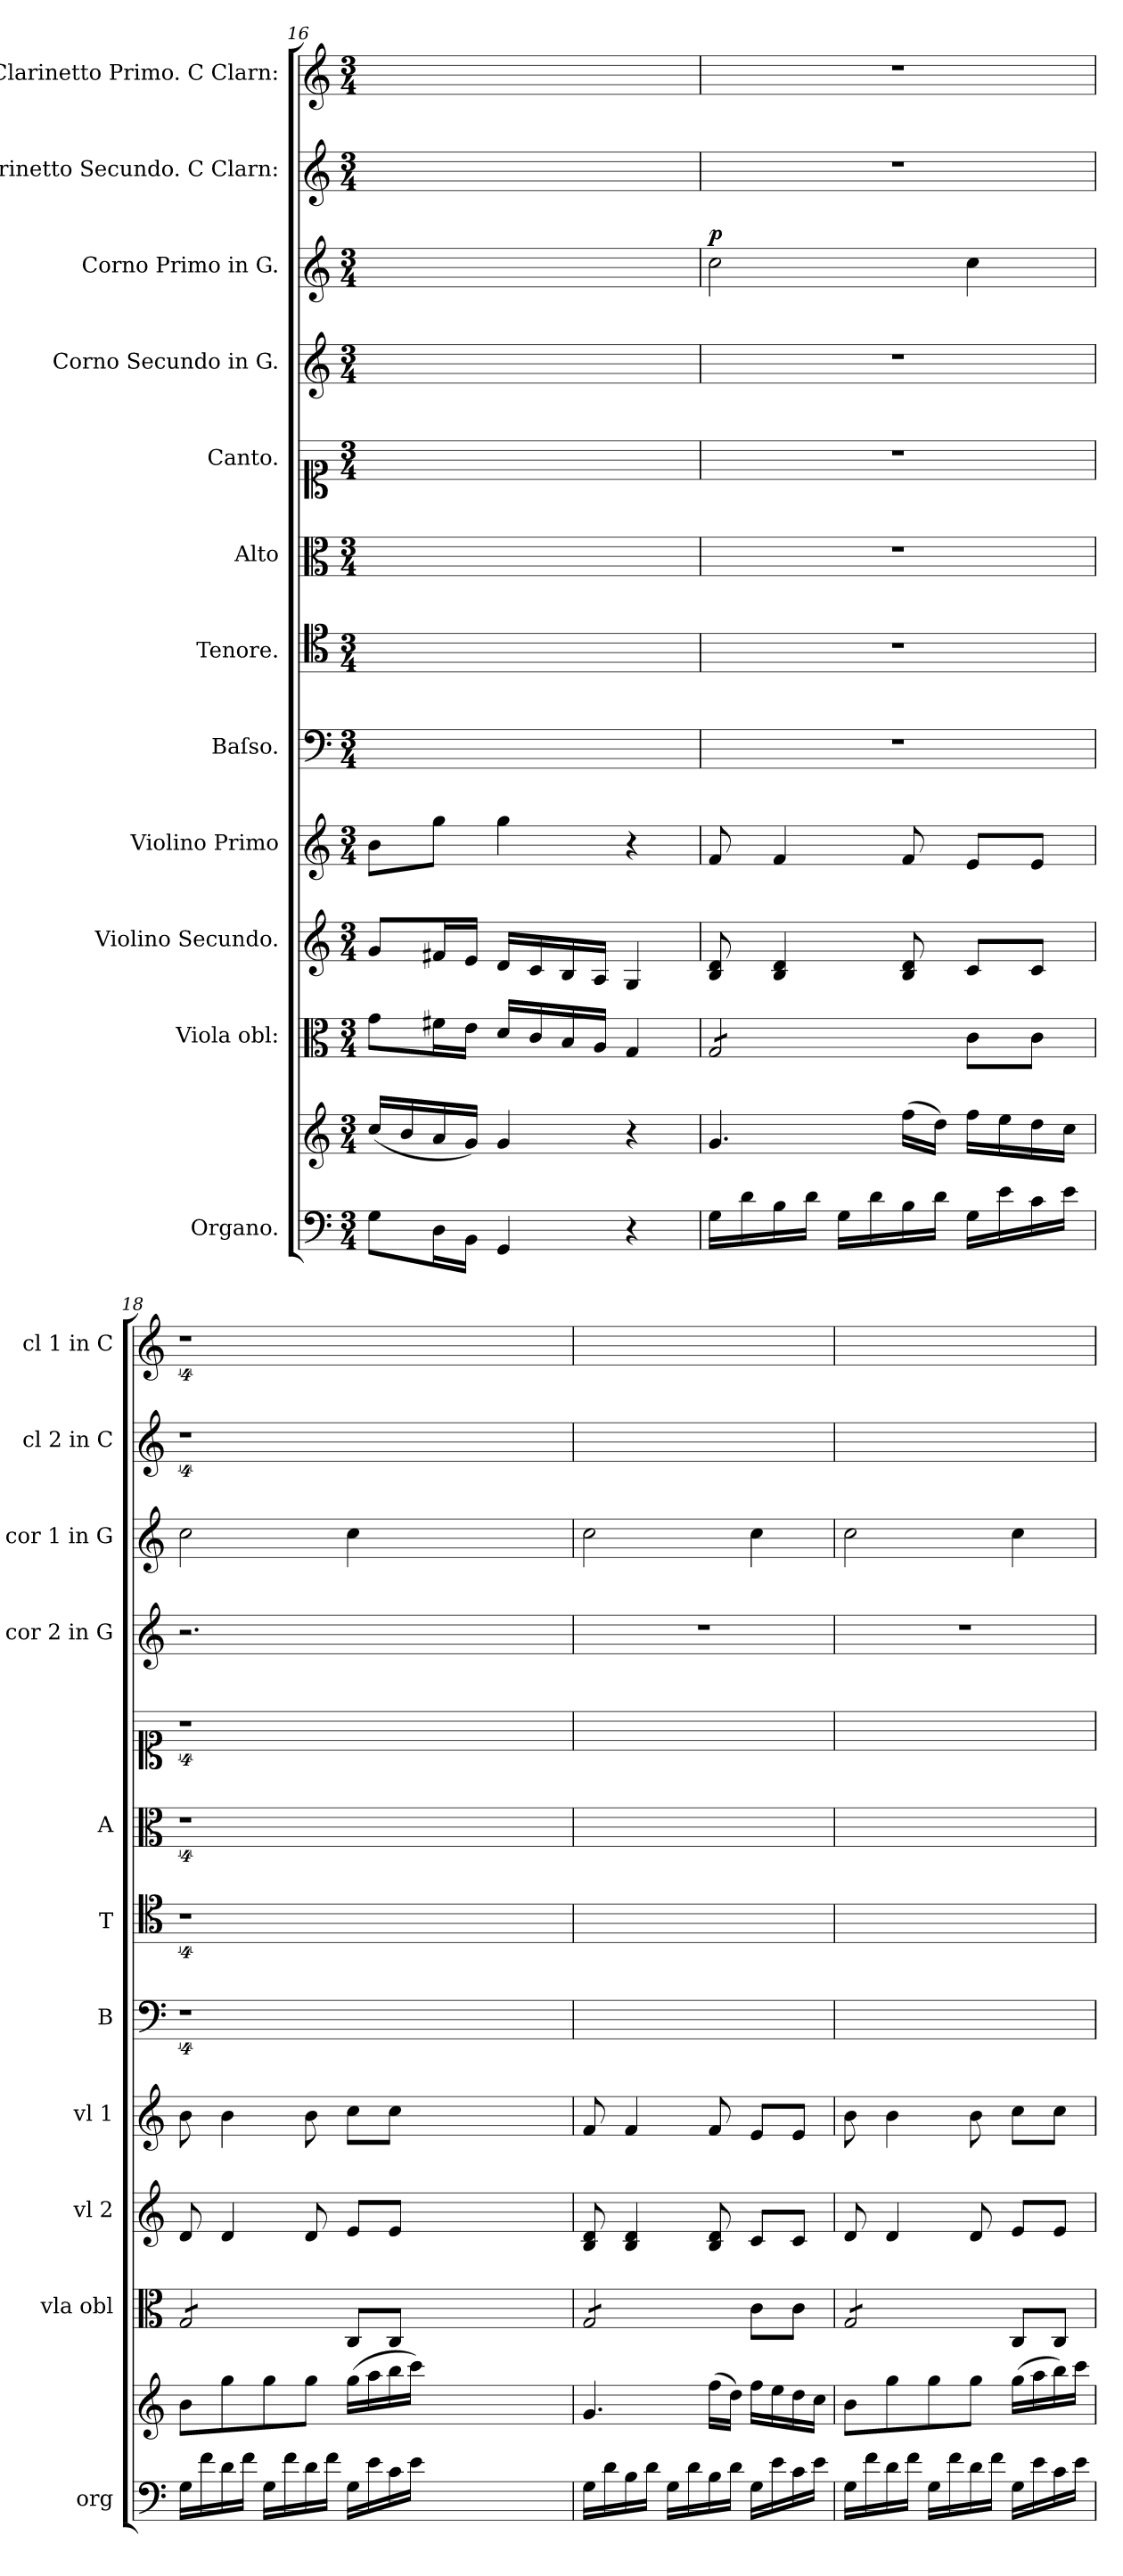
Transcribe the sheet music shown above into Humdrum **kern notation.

**kern	**kern	**kern	**kern	**kern	**kern	**kern	**kern	**kern	**kern	**kern	**dynam	**kern	**kern
*part12	*part12	*part11	*part10	*part9	*part8	*part7	*part6	*part5	*part4	*part3	*part3	*part2	*part1
*staff13	*staff12	*staff11	*staff10	*staff9	*staff8	*staff7	*staff6	*staff5	*staff4	*staff3	*staff3	*staff2	*staff1
*I"Organo.	*	*I"Viola obl:	*I"Violino Secundo.	*I"Violino Primo	*I"Baſso.	*I"Tenore.	*I"Alto	*I"Canto.	*I"Corno Secundo in G.	*I"Corno Primo in G.	*	*I"Clarinetto Secundo. C Clarn:	*I"Clarinetto Primo. C Clarn:
*I'org	*	*I'vla obl	*I'vl 2	*I'vl 1	*I'B	*I'T	*I'A	*	*I'cor 2 in G	*I'cor 1 in G	*	*I'cl 2 in C	*I'cl 1 in C
*clefF4	*clefG2	*clefC3	*clefG2	*clefG2	*clefF4	*clefC4	*clefC3	*clefC1	*clefG2	*clefG2	*	*clefG2	*clefG2
*	*	*	*	*	*	*	*	*	*ITrd-4c-7	*ITrd-4c-7	*	*	*
*k[]	*k[]	*k[]	*k[]	*k[]	*k[]	*k[]	*k[]	*k[]	*	*	*	*k[]	*k[]
*C:	*C:	*C:	*C:	*C:	*C:	*C:	*C:	*C:	*	*	*	*C:	*C:
*M3/4	*M3/4	*M3/4	*M3/4	*M3/4	*M3/4	*M3/4	*M3/4	*M3/4	*M3/4	*M3/4	*	*M3/4	*M3/4
=16	=16	=16	=16	=16	=16	=16	=16	=16	=16	=16	=16	=16	=16
8G\L	(16cc/LL	8g\L	8g/L	8b\L	2.ryy	2.ryy	2.ryy	2.ryy	2.ryy	2.ryy	.	2.ryy	2.ryy
.	16b/	.	.	.	.	.	.	.	.	.	.	.	.
16D\L	16a/	16f#X\L	16f#X/L	8gg\J	.	.	.	.	.	.	.	.	.
16BB\JJ	16g/JJ)	16e\JJ	16e/JJ	.	.	.	.	.	.	.	.	.	.
4GG/	4g/	16d/LL	16d/LL	4gg\	.	.	.	.	.	.	.	.	.
.	.	16c/	16c/	.	.	.	.	.	.	.	.	.	.
.	.	16B/	16B/	.	.	.	.	.	.	.	.	.	.
.	.	16A/JJ	16A/JJ	.	.	.	.	.	.	.	.	.	.
4r	4r	4G/	4G/	4r	.	.	.	.	.	.	.	.	.
=17	=17	=17	=17	=17	=17	=17	=17	=17	=17	=17	=17	=17	=17
!	!	!	!	!	!	!	!	!	!	!	!LO:DY:a	!	!
*	*	*tremolo	*	*	*	*	*	*	*	*	*	*	*
16G\LL	4.g/	8G/L	8B/ 8d/	8f/	2.r	2.r	2.r	2.r	2.r	2gg\	p.	2.r	2.r
16d\	.	.	.	.	.	.	.	.	.	.	.	.	.
16B\	.	8G/	4B/ 4d/	4f/	.	.	.	.	.	.	.	.	.
16d\JJ	.	.	.	.	.	.	.	.	.	.	.	.	.
16G\LL	.	8G/	.	.	.	.	.	.	.	.	.	.	.
16d\	.	.	.	.	.	.	.	.	.	.	.	.	.
16B\	(16ff\LL	8G/J	8B/ 8d/	8f/	.	.	.	.	.	.	.	.	.
*	*	*Xtremolo	*	*	*	*	*	*	*	*	*	*	*
16d\JJ	16dd\JJ)	.	.	.	.	.	.	.	.	.	.	.	.
16G\LL	16ff\LL	8c\L	8c/L	8e/L	.	.	.	.	.	4gg\	.	.	.
16e\	16ee\	.	.	.	.	.	.	.	.	.	.	.	.
16c\	16dd\	8c\J	8c/J	8e/J	.	.	.	.	.	.	.	.	.
16e\JJ	16cc\JJ	.	.	.	.	.	.	.	.	.	.	.	.
=18	=18	=18	=18	=18	=18	=18	=18	=18	=18	=18	=18	=18	=18
*	*	*tremolo	*	*	*	*	*	*	*	*	*	*	*
16G\LL	8b\L	8G/L	8d/	8b\	4%9r	4%9r	4%9r	4%9r	2.r	2gg\	.	4%9r	4%9r
16f\	.	.	.	.	.	.	.	.	.	.	.	.	.
16d\	8gg\	8G/	4d/	4b\	.	.	.	.	.	.	.	.	.
16f\JJ	.	.	.	.	.	.	.	.	.	.	.	.	.
16G\LL	8gg\	8G/	.	.	.	.	.	.	.	.	.	.	.
16f\	.	.	.	.	.	.	.	.	.	.	.	.	.
16d\	8gg\J	8G/J	8d/	8b\	.	.	.	.	.	.	.	.	.
*	*	*Xtremolo	*	*	*	*	*	*	*	*	*	*	*
16f\JJ	.	.	.	.	.	.	.	.	.	.	.	.	.
16G\LL	(16gg\LL	8C/L	8e/L	8cc\L	.	.	.	.	.	4gg\	.	.	.
16e\	16aa\	.	.	.	.	.	.	.	.	.	.	.	.
16c\	16bb\	8C/J	8e/J	8cc\J	.	.	.	.	.	.	.	.	.
16e\JJ	16ccc\JJ)	.	.	.	.	.	.	.	.	.	.	.	.
1.ryy	1.ryy	1.ryy	1.ryy	1.ryy	.	.	.	.	1.ryy	1.ryy	.	.	.
=19	=19	=19	=19	=19	=19	=19	=19	=19	=19	=19	=19	=19	=19
*	*	*tremolo	*	*	*	*	*	*	*	*	*	*	*
16G\LL	4.g/	8G/L	8B/ 8d/	8f/	2.ryy	2.ryy	2.ryy	2.ryy	2.r	2gg\	.	2.ryy	2.ryy
16d\	.	.	.	.	.	.	.	.	.	.	.	.	.
16B\	.	8G/	4B/ 4d/	4f/	.	.	.	.	.	.	.	.	.
16d\JJ	.	.	.	.	.	.	.	.	.	.	.	.	.
16G\LL	.	8G/	.	.	.	.	.	.	.	.	.	.	.
16d\	.	.	.	.	.	.	.	.	.	.	.	.	.
16B\	(16ff\LL	8G/J	8B/ 8d/	8f/	.	.	.	.	.	.	.	.	.
*	*	*Xtremolo	*	*	*	*	*	*	*	*	*	*	*
16d\JJ	16dd\JJ)	.	.	.	.	.	.	.	.	.	.	.	.
16G\LL	16ff\LL	8c\L	8c/L	8e/L	.	.	.	.	.	4gg\	.	.	.
16e\	16ee\	.	.	.	.	.	.	.	.	.	.	.	.
16c\	16dd\	8c\J	8c/J	8e/J	.	.	.	.	.	.	.	.	.
16e\JJ	16cc\JJ	.	.	.	.	.	.	.	.	.	.	.	.
=20	=20	=20	=20	=20	=20	=20	=20	=20	=20	=20	=20	=20	=20
*	*	*tremolo	*	*	*	*	*	*	*	*	*	*	*
16G\LL	8b\L	8G/L	8d/	8b\	2.ryy	2.ryy	2.ryy	2.ryy	2.r	2gg\	.	2.ryy	2.ryy
16f\	.	.	.	.	.	.	.	.	.	.	.	.	.
16d\	8gg\	8G/	4d/	4b\	.	.	.	.	.	.	.	.	.
16f\JJ	.	.	.	.	.	.	.	.	.	.	.	.	.
16G\LL	8gg\	8G/	.	.	.	.	.	.	.	.	.	.	.
16f\	.	.	.	.	.	.	.	.	.	.	.	.	.
16d\	8gg\J	8G/J	8d/	8b\	.	.	.	.	.	.	.	.	.
*	*	*Xtremolo	*	*	*	*	*	*	*	*	*	*	*
16f\JJ	.	.	.	.	.	.	.	.	.	.	.	.	.
16G\LL	(16gg\LL	8C/L	8e/L	8cc\L	.	.	.	.	.	4gg\	.	.	.
16e\	16aa\	.	.	.	.	.	.	.	.	.	.	.	.
16c\	16bb\)	8C/J	8e/J	8cc\J	.	.	.	.	.	.	.	.	.
16e\JJ	16ccc\JJ	.	.	.	.	.	.	.	.	.	.	.	.
=	=	=	=	=	=	=	=	=	=	=	=	=	=
*-	*-	*-	*-	*-	*-	*-	*-	*-	*-	*-	*-	*-	*-
